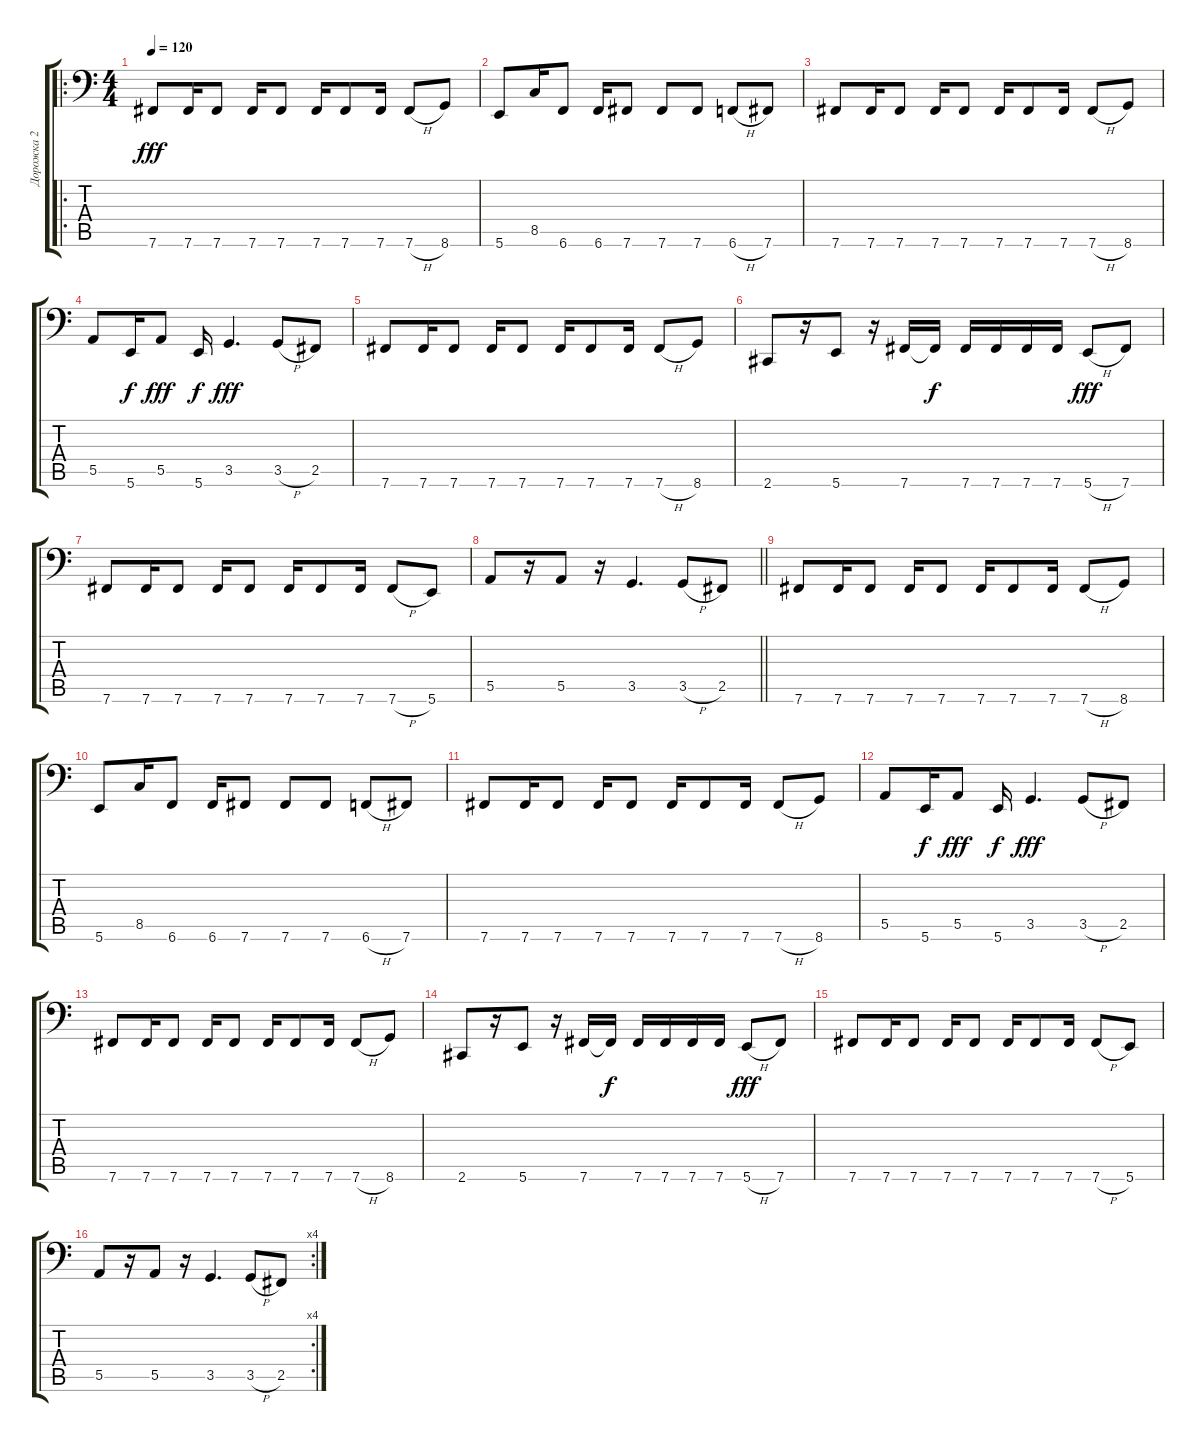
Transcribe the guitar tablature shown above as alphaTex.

\track ("Дорожка 2" "Дорожка 2") {instrument electricbasspick}
\staff {score tabs}
\tuning (B2 Gb2 D2 A1 E1 B0) {hide}
\ro
\ts (4 4)
\tempo 120
\clef f4
\ks c
7.6.8{dy fff} 7.6.16 7.6.8 7.6.16 7.6.8 7.6.16 7.6.8 7.6.16 7.6{h}.8 8.6.8 |
5.6.8 8.5.16 6.6.8 6.6.16 7.6.8 7.6.8 7.6.8 6.6{h}.8 7.6.8 |
7.6.8 7.6.16 7.6.8 7.6.16 7.6.8 7.6.16 7.6.8 7.6.16 7.6{h}.8 8.6.8 |
5.5.8 5.6.16{dy f} 5.5.8{dy fff} 5.6.16{dy f} 3.5.4{d dy fff} 3.5{h}.8 2.5.8 |
7.6.8 7.6.16 7.6.8 7.6.16 7.6.8 7.6.16 7.6.8 7.6.16 7.6{h}.8 8.6.8 |
2.6.8 r.16 5.6.8 r.16 7.6.16 7.6{t}.16{dy f} 7.6.16 7.6.16 7.6.16 7.6.16 5.6{h}.8{dy fff} 7.6.8 |
7.6.8 7.6.16 7.6.8 7.6.16 7.6.8 7.6.16 7.6.8 7.6.16 7.6{h}.8 5.6.8 |
\barLineRight lightlight
5.5.8 r.16 5.5.8 r.16 3.5.4{d} 3.5{h}.8 2.5.8 |
7.6.8 7.6.16 7.6.8 7.6.16 7.6.8 7.6.16 7.6.8 7.6.16 7.6{h}.8 8.6.8 |
5.6.8 8.5.16 6.6.8 6.6.16 7.6.8 7.6.8 7.6.8 6.6{h}.8 7.6.8 |
7.6.8 7.6.16 7.6.8 7.6.16 7.6.8 7.6.16 7.6.8 7.6.16 7.6{h}.8 8.6.8 |
5.5.8 5.6.16{dy f} 5.5.8{dy fff} 5.6.16{dy f} 3.5.4{d dy fff} 3.5{h}.8 2.5.8 |
7.6.8 7.6.16 7.6.8 7.6.16 7.6.8 7.6.16 7.6.8 7.6.16 7.6{h}.8 8.6.8 |
2.6.8 r.16 5.6.8 r.16 7.6.16 7.6{t}.16{dy f} 7.6.16 7.6.16 7.6.16 7.6.16 5.6{h}.8{dy fff} 7.6.8 |
7.6.8 7.6.16 7.6.8 7.6.16 7.6.8 7.6.16 7.6.8 7.6.16 7.6{h}.8 5.6.8 |
\rc 4
5.5.8 r.16 5.5.8 r.16 3.5.4{d} 3.5{h}.8 2.5.8
